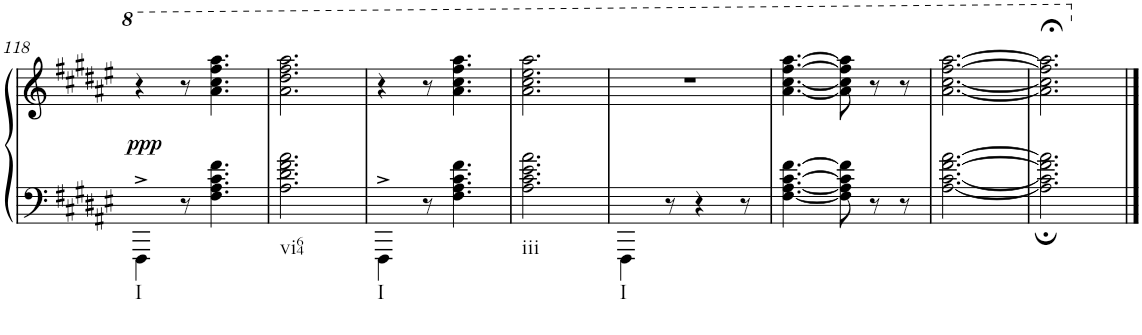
**kern	**kern	**dynam
*part1	*part1	*part1
*staff2	*staff1	*staff1/2
*I"Piano	*	*
*I'Pno.	*	*
!!LO:PB:g=z
*clefF4	*clefG2	*
*k[f#c#g#d#a#e#]	*k[f#c#g#d#a#e#]	*
*M6/8	*M6/8	*
=118	=118	=118
!LO:TX:b:t=I	!	!
!	!	!LO:DY:b
4FFF#^\	4r	ppp
8r	8r	.
4.F#\ 4.A#\ 4.c#\ 4.f#\	4.aa#\ 4.ccc#\ 4.fff#\ 4.aaa#\	.
=119	=119	=119
!LO:TX:b:t=vi64	!	!
2.A#\~ 2.d#\~ 2.f#\~ 2.a#\~	2.aa#\~ 2.ddd#\~ 2.fff#\~ 2.aaa#\~	.
=120	=120	=120
!LO:TX:b:t=I	!	!
4FFF#^\	4r	.
8r	8r	.
4.F#\ 4.A#\ 4.c#\ 4.f#\	4.aa#\ 4.ccc#\ 4.fff#\ 4.aaa#\	.
=121	=121	=121
!LO:TX:b:t=iii	!	!
2.A#\~ 2.c#\~ 2.e#\~ 2.a#\~	2.aa#\~ 2.ccc#\~ 2.eee#\~ 2.aaa#\~	.
=122	=122	=122
!LO:TX:b:t=I	!	!
4FFF#\	2.r	.
8r	.	.
4r	.	.
8r	.	.
=123	=123	=123
[4.F#\ [<4.A#\ [4.c#\ [4.f#\	[4.aa#\ [<4.ccc#\ [4.fff#\ [4.aaa#\	.
8F#\] 8A#\] 8c#\] 8f#\]	8aa#\] 8ccc#\] 8fff#\] 8aaa#\]	.
8r	8r	.
8r	8r	.
=124	=124	=124
[2.A#\~ [<2.c#\~ [2.f#\~ [2.a#\~	[2.aa#\~ [<2.ccc#\~ [2.fff#\~ [2.aaa#\~	.
=125	=125	=125
2.A#\]; 2.c#\]; 2.f#\]; 2.a#\];	2.aa#\];< 2.ccc#\];< 2.fff#\];< 2.aaa#\];<	.
==	==	==
*-	*-	*-
